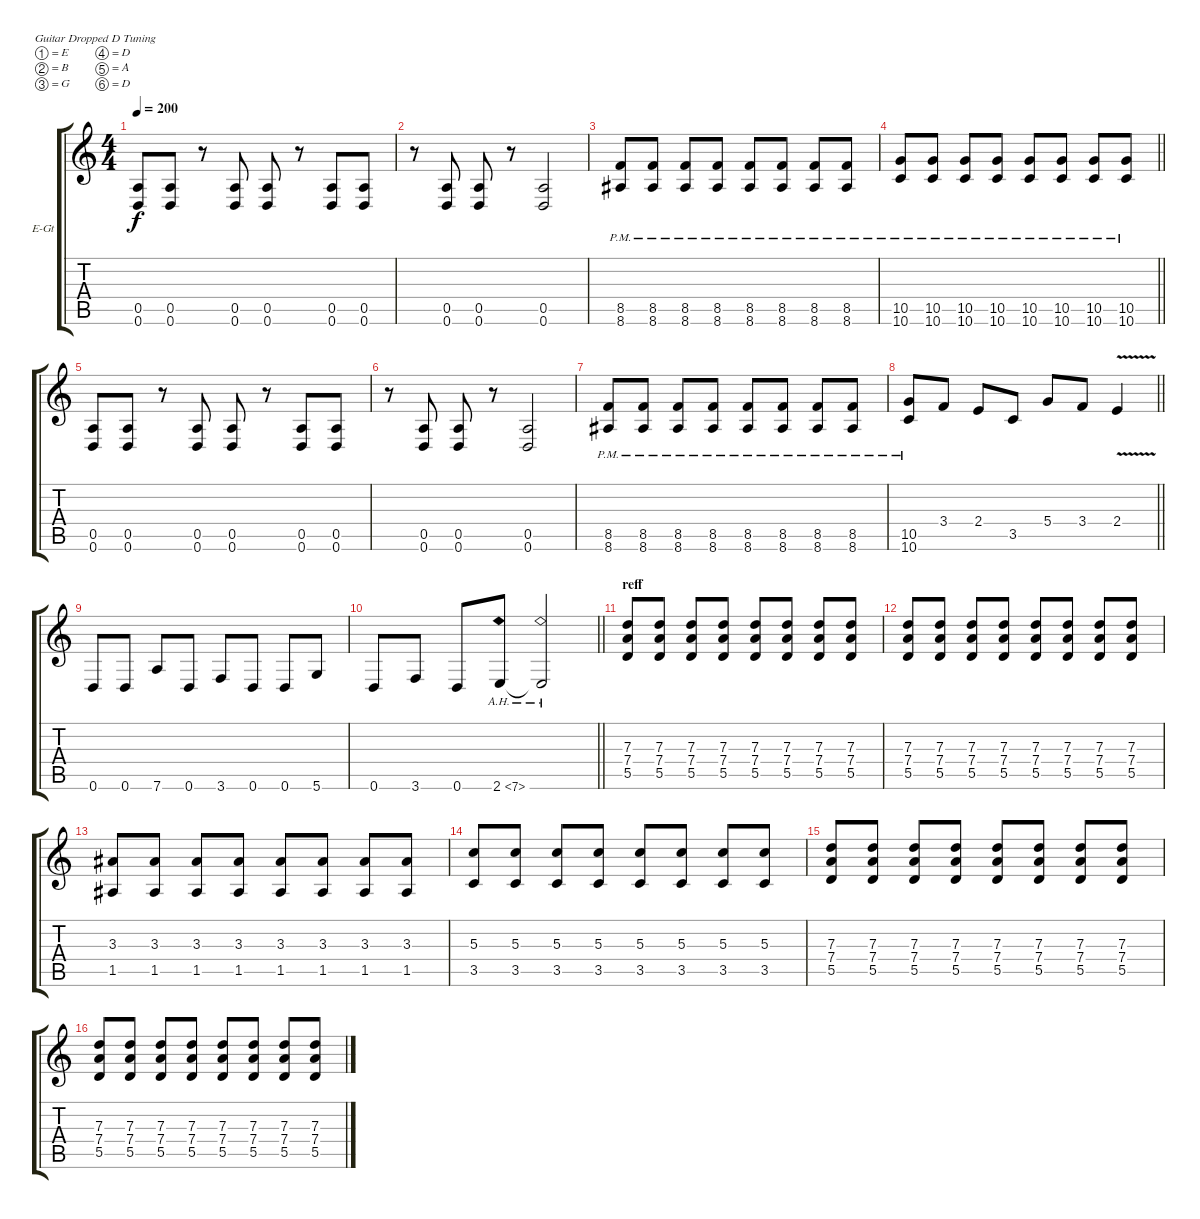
\bracketExtendMode groupsimilarinstruments
\firstSystemTrackNameOrientation horizontal
\otherSystemsTrackNameOrientation horizontal
\track ("Josapat" "E-Gt") {instrument distortionguitar}
\staff {score tabs}
\tuning (E4 B3 G3 D3 A2 D2)
\ts (4 4)
\section ("" "")
\tempo 200
\clef g2
\ks c
(0.5 0.6).8{dy f} (0.5 0.6).8 r.8 (0.5 0.6).8 (0.5 0.6).8 r.8 (0.5 0.6).8 (0.5 0.6).8 |
r.8 (0.5 0.6).8 (0.5 0.6).8 r.8 (0.5 0.6).2 |
(8.5{pm} 8.6{pm}).8 (8.5{pm} 8.6{pm}).8 (8.5{pm} 8.6{pm}).8 (8.5{pm} 8.6{pm}).8 (8.5{pm} 8.6{pm}).8 (8.5{pm} 8.6{pm}).8 (8.5{pm} 8.6{pm}).8 (8.5{pm} 8.6{pm}).8 |
\barLineRight lightlight
(10.5{pm} 10.6{pm}).8 (10.5{pm} 10.6{pm}).8 (10.5{pm} 10.6{pm}).8 (10.5{pm} 10.6{pm}).8 (10.5{pm} 10.6{pm}).8 (10.5{pm} 10.6{pm}).8 (10.5{pm} 10.6{pm}).8 (10.5{pm} 10.6{pm}).8 |
(0.5 0.6).8 (0.5 0.6).8 r.8 (0.5 0.6).8 (0.5 0.6).8 r.8 (0.5 0.6).8 (0.5 0.6).8 |
r.8 (0.5 0.6).8 (0.5 0.6).8 r.8 (0.5 0.6).2 |
(8.5{pm} 8.6{pm}).8 (8.5{pm} 8.6{pm}).8 (8.5{pm} 8.6{pm}).8 (8.5{pm} 8.6{pm}).8 (8.5{pm} 8.6{pm}).8 (8.5{pm} 8.6{pm}).8 (8.5{pm} 8.6{pm}).8 (8.5{pm} 8.6{pm}).8 |
\barLineRight lightlight
(10.5{pm} 10.6{pm}).8 3.4.8 2.4.8 3.5.8 5.4.8 3.4.8 2.4{v}.4 |
\section ("" "")
0.6.8 0.6.8 7.6.8 0.6.8 3.6.8 0.6.8 0.6.8 5.6.8 |
\barLineRight lightlight
0.6.8 3.6.8 0.6.8 2.6{ah 5}.8 2.6{ah 5 t}.2 |
\section ("" "reff")
(7.3 7.4 5.5).8 (7.3 7.4 5.5).8 (7.3 7.4 5.5).8 (7.3 7.4 5.5).8 (7.3 7.4 5.5).8 (7.3 7.4 5.5).8 (7.3 7.4 5.5).8 (7.3 7.4 5.5).8 |
(7.3 7.4 5.5).8 (7.3 7.4 5.5).8 (7.3 7.4 5.5).8 (7.3 7.4 5.5).8 (7.3 7.4 5.5).8 (7.3 7.4 5.5).8 (7.3 7.4 5.5).8 (7.3 7.4 5.5).8 |
(3.3 1.5).8 (3.3 1.5).8 (3.3 1.5).8 (3.3 1.5).8 (3.3 1.5).8 (3.3 1.5).8 (3.3 1.5).8 (3.3 1.5).8 |
(5.3 3.5).8 (5.3 3.5).8 (5.3 3.5).8 (5.3 3.5).8 (5.3 3.5).8 (5.3 3.5).8 (5.3 3.5).8 (5.3 3.5).8 |
(7.3 7.4 5.5).8 (7.3 7.4 5.5).8 (7.3 7.4 5.5).8 (7.3 7.4 5.5).8 (7.3 7.4 5.5).8 (7.3 7.4 5.5).8 (7.3 7.4 5.5).8 (7.3 7.4 5.5).8 |
(7.3 7.4 5.5).8 (7.3 7.4 5.5).8 (7.3 7.4 5.5).8 (7.3 7.4 5.5).8 (7.3 7.4 5.5).8 (7.3 7.4 5.5).8 (7.3 7.4 5.5).8 (7.3{ss} 7.4 5.5{ss}).8
